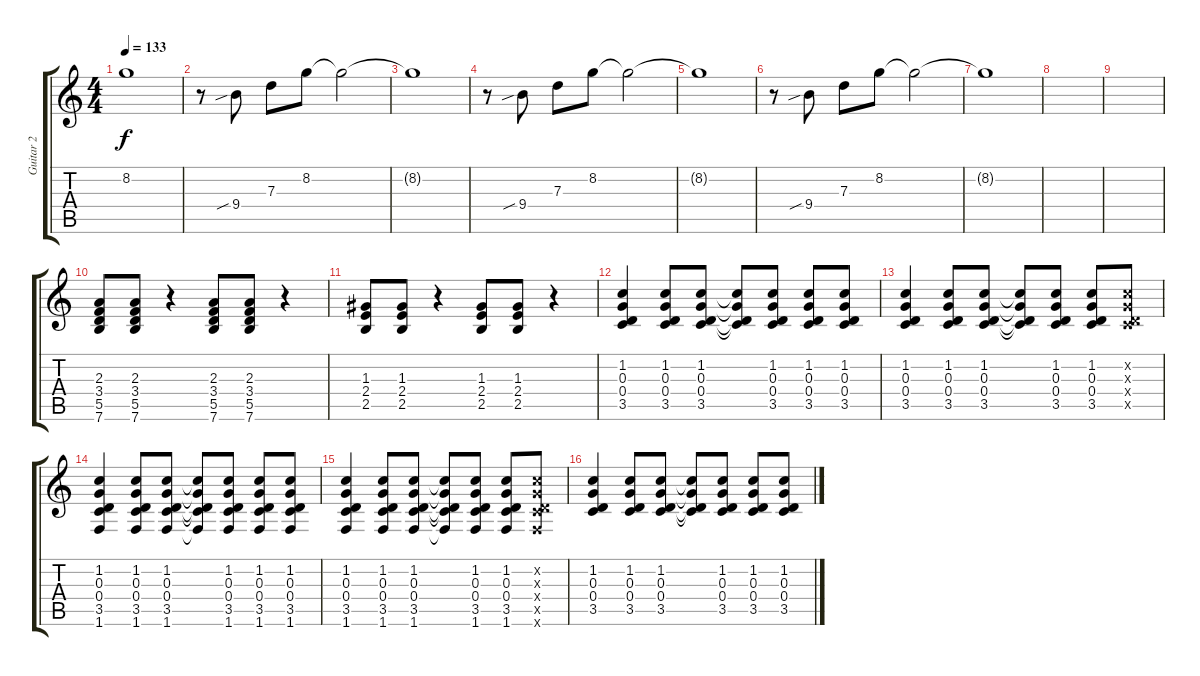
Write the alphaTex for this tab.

\track ("Guitar 2" "Guitar 2") {instrument distortionguitar}
\staff {score tabs}
\tuning (E4 B3 G3 D3 A2 E2) {hide}
\ts (4 4)
\tempo 133
\clef g2
\ks c
8.2{t}.1{dy f} |
r.8 9.4{sib}.8 7.3.8 8.2.8 8.2{t}.2 |
8.2{t}.1 |
r.8 9.4{sib}.8 7.3.8 8.2.8 8.2{t}.2 |
8.2{t}.1 |
r.8 9.4{sib}.8 7.3.8 8.2.8 8.2{t}.2 |
8.2{t}.1 |
|
|
(2.3 3.4 5.5 7.6).8 (2.3 3.4 5.5 7.6).8 r.4 (2.3 3.4 5.5 7.6).8 (2.3 3.4 5.5 7.6).8 r.4 |
(1.3 2.4 2.5).8 (1.3 2.4 2.5).8 r.4 (1.3 2.4 2.5).8 (1.3 2.4 2.5).8 r.4 |
(1.2 0.3 0.4 3.5).4 (1.2 0.3 0.4 3.5).8 (1.2 0.3 0.4 3.5).8 (1.2{t} 0.3{t} 0.4{t} 3.5{t}).8 (1.2 0.3 0.4 3.5).8 (1.2 0.3 0.4 3.5).8 (1.2 0.3 0.4 3.5).8 |
(1.2 0.3 0.4 3.5).4 (1.2 0.3 0.4 3.5).8 (1.2 0.3 0.4 3.5).8 (1.2{t} 0.3{t} 0.4{t} 3.5{t}).8 (1.2 0.3 0.4 3.5).8 (1.2 0.3 0.4 3.5).8 (1.2{x} 0.3{x} 0.4{x} 3.5{x}).8 |
(1.2 0.3 0.4 3.5 1.6).4 (1.2 0.3 0.4 3.5 1.6).8 (1.2 0.3 0.4 3.5 1.6).8 (1.2{t} 0.3{t} 0.4{t} 3.5{t} 1.6{t}).8 (1.2 0.3 0.4 3.5 1.6).8 (1.2 0.3 0.4 3.5 1.6).8 (1.2 0.3 0.4 3.5 1.6).8 |
(1.2 0.3 0.4 3.5 1.6).4 (1.2 0.3 0.4 3.5 1.6).8 (1.2 0.3 0.4 3.5 1.6).8 (1.2{t} 0.3{t} 0.4{t} 3.5{t} 1.6{t}).8 (1.2 0.3 0.4 3.5 1.6).8 (1.2 0.3 0.4 3.5 1.6).8 (1.2{x} 0.3{x} 0.4{x} 3.5{x} 1.6{x}).8 |
(1.2 0.3 0.4 3.5).4 (1.2 0.3 0.4 3.5).8 (1.2 0.3 0.4 3.5).8 (1.2{t} 0.3{t} 0.4{t} 3.5{t}).8 (1.2 0.3 0.4 3.5).8 (1.2 0.3 0.4 3.5).8 (1.2 0.3 0.4 3.5).8
